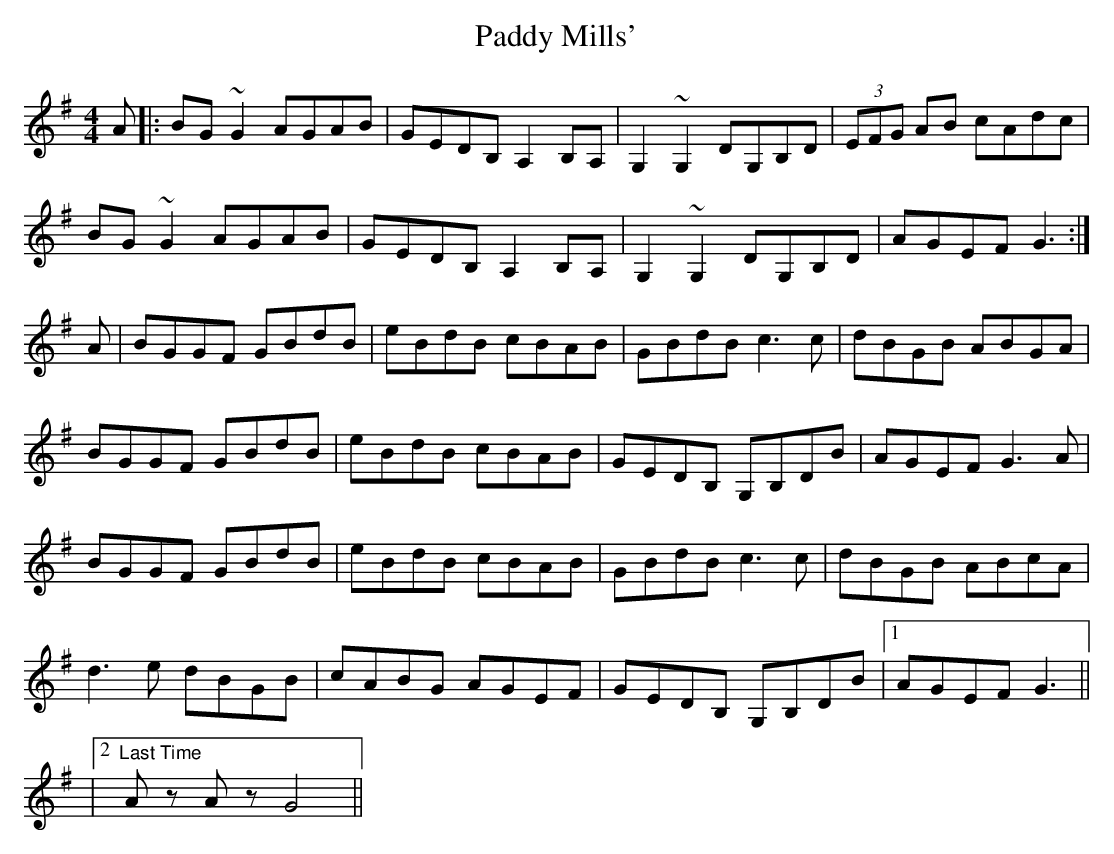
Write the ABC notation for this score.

X:1
T: Paddy Mills'
M: 4/4
L: 1/8
K: G
A |: BG ~G2 AGAB|GEDB, A,2 B,A,|G,2 ~G,2 DG,B,D|(3EFG AB cAdc|
BG ~G2 AGAB|GEDB, A,2 B,A,|G,2 ~G,2 DG,B,D|AGEF G3 :|
A|BGGF GBdB|eBdB cBAB|GBdB c3 c|dBGB ABGA|
BGGF GBdB|eBdB cBAB|GEDB, G,B,DB|AGEF G3 A|
BGGF GBdB|eBdB cBAB|GBdB c3 c|dBGB ABcA|
d3 e dBGB|cABG AGEF|GEDB, G,B,DB|1 AGEF G3 ||
|2 "Last Time"A z A z G4||
